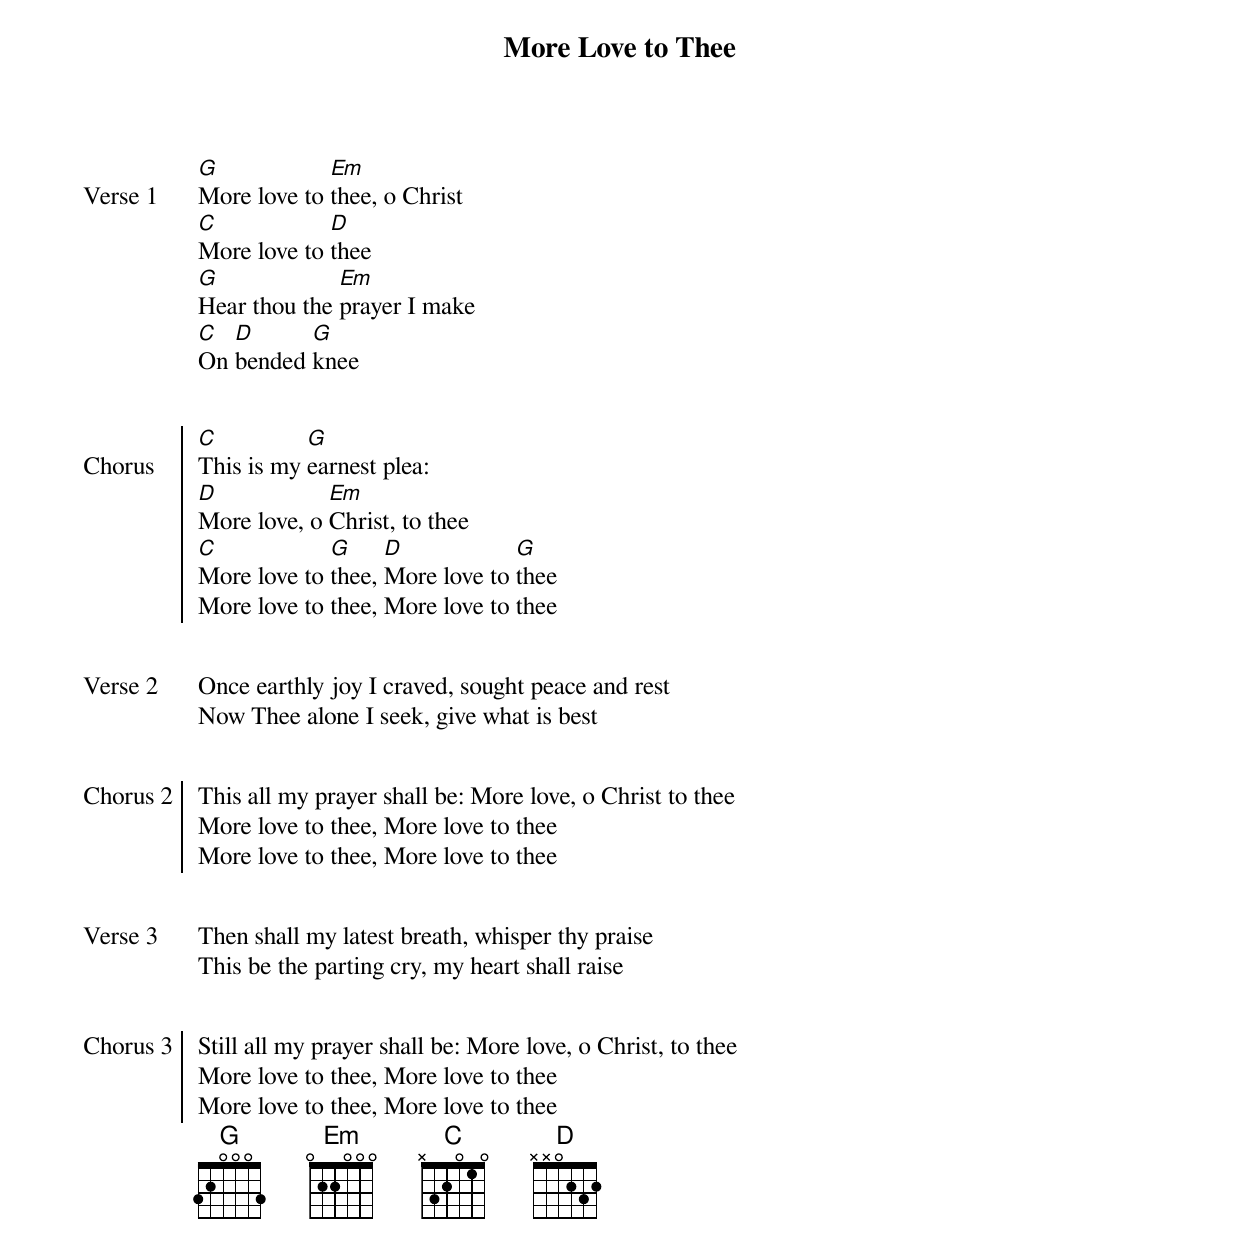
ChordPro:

{title: More Love to Thee}
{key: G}
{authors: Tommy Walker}
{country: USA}
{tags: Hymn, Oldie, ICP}
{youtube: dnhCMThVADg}

{start_of_verse: Verse 1}
[G]More love to [Em]thee, o Christ
[C]More love to [D]thee
[G]Hear thou the [Em]prayer I make
[C]On [D]bended [G]knee

{end_of_verse}

{start_of_chorus: Chorus}
[C]This is my [G]earnest plea:
[D]More love, o [Em]Christ, to thee
[C]More love to [G]thee, [D]More love to [G]thee
More love to thee, More love to thee

{end_of_chorus}

{start_of_verse: Verse 2}
Once earthly joy I craved, sought peace and rest
Now Thee alone I seek, give what is best

{end_of_verse}

{start_of_chorus: Chorus 2}
This all my prayer shall be: More love, o Christ to thee
More love to thee, More love to thee
More love to thee, More love to thee

{end_of_chorus}

{start_of_verse: Verse 3}
Then shall my latest breath, whisper thy praise
This be the parting cry, my heart shall raise

{end_of_verse}

{start_of_chorus: Chorus 3}
Still all my prayer shall be: More love, o Christ, to thee
More love to thee, More love to thee
More love to thee, More love to thee
{end_of_chorus}
